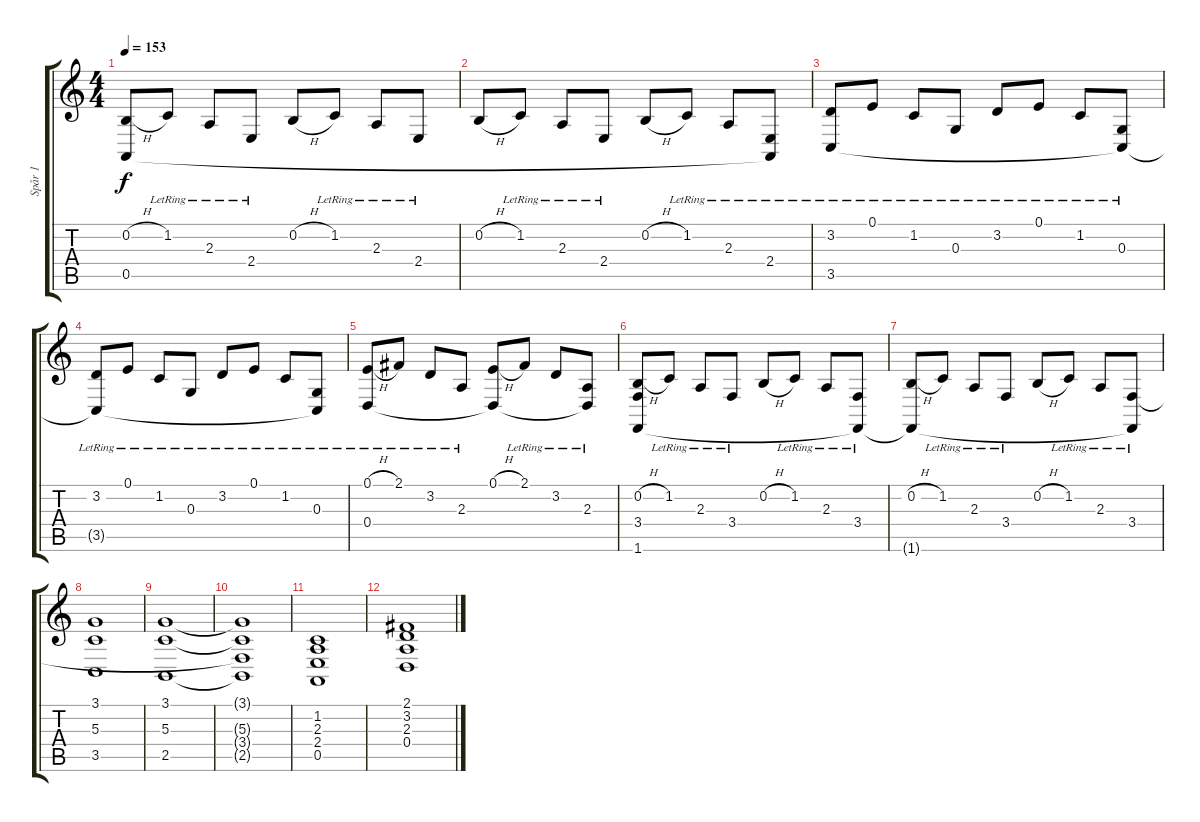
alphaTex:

\track ("Spår 1" "Spår 1") {instrument acousticgrandpiano}
\staff {score tabs}
\tuning (E4 B3 G3 D3 A2 E2) {hide}
\ts (4 4)
\tempo 153
\clef g2
\ks c
(0.2{h} 0.5).8{dy f} 1.2{lr}.8 2.3{lr}.8 2.4{lr}.8 0.2{h}.8 1.2{lr}.8 2.3{lr}.8 2.4{lr}.8 |
0.2{h}.8 1.2{lr}.8 2.3{lr}.8 2.4{lr}.8 0.2{h}.8 1.2{lr}.8 2.3{lr}.8 (2.4{lr} 0.5{t}).8 |
(3.2{lr} 3.5{lr}).8 0.1{lr}.8 1.2{lr}.8 0.3{lr}.8 3.2{lr}.8 0.1{lr}.8 1.2{lr}.8 (0.3{lr} 3.5{t}).8 |
(3.2{lr} 3.5{t}).8 0.1{lr}.8 1.2{lr}.8 0.3{lr}.8 3.2{lr}.8 0.1{lr}.8 1.2{lr}.8 (0.3{lr} 3.5{t}).8 |
(0.1{h} 0.4{lr}).8 2.1{lr}.8 3.2{lr}.8 2.3{lr}.8 (0.1{h} 0.4{t}).8 2.1{lr}.8 3.2{lr}.8 (2.3{lr} 0.4{t}).8 |
(0.2{h} 3.4 1.6).8 1.2{lr}.8 2.3{lr}.8 3.4{lr}.8 0.2{h}.8 1.2{lr}.8 2.3{lr}.8 (3.4{lr} 1.6{t}).8 |
(0.2{h} 1.6{t}).8 1.2{lr}.8 2.3{lr}.8 3.4{lr}.8 0.2{h}.8 1.2{lr}.8 2.3{lr}.8 (3.4{lr} 1.6{t}).8 |
(3.1 5.3 3.5).1 |
(3.1 5.3 2.5).1 |
(3.1{t} 5.3{t} 3.4{t} 2.5{t}).1 |
(1.2 2.3 2.4 0.5).1 |
(2.1 3.2 2.3 0.4).1
